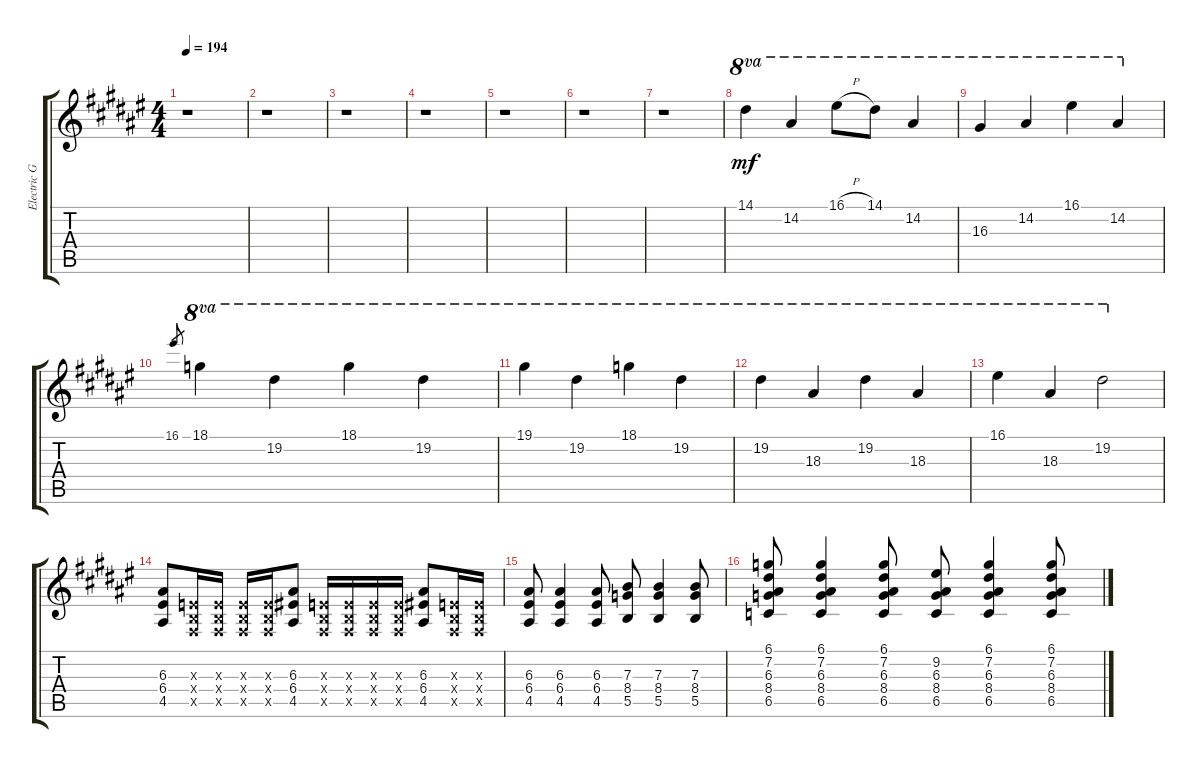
\track ("Electric Guitar III <葵>" "Electric G") {instrument distortionguitar}
\staff {score tabs}
\tuning (Db4 Ab3 E3 B2 Gb2 B1) {hide}
\ts (4 4)
\tempo 194
\clef g2
\ks f#
r.1{dy mf} |
r.1 |
r.1 |
r.1 |
r.1 |
r.1 |
r.1 |
14.1.4{ot 8va} 14.2.4{ot 8va} 16.1{h}.8{ot 8va} 14.1.8{ot 8va} 14.2.4{ot 8va} |
16.3.4{ot 8va} 14.2.4{ot 8va} 16.1.4{ot 8va} 14.2.4{ot 8va} |
16.1.8{gr} 18.1.4{ot 8va} 19.2.4{ot 8va} 18.1.4{ot 8va} 19.2.4{ot 8va} |
19.1.4{ot 8va} 19.2.4{ot 8va} 18.1.4{ot 8va} 19.2.4{ot 8va} |
19.2.4{ot 8va} 18.3.4{ot 8va} 19.2.4{ot 8va} 18.3.4{ot 8va} |
16.1.4{ot 8va} 18.3.4{ot 8va} 19.2.2{ot 8va} |
(6.3 6.4 4.5).8 (0.3{x} 0.4{x} 0.5{x}).16 (0.3{x} 0.4{x} 0.5{x}).16 (0.3{x} 0.4{x} 0.5{x}).16 (0.3{x} 0.4{x} 0.5{x}).16 (6.3 6.4 4.5).8 (0.3{x} 0.4{x} 0.5{x}).16 (0.3{x} 0.4{x} 0.5{x}).16 (0.3{x} 0.4{x} 0.5{x}).16 (0.3{x} 0.4{x} 0.5{x}).16 (6.3 6.4 4.5).8 (0.3{x} 0.4{x} 0.5{x}).16 (0.3{x} 0.4{x} 0.5{x}).16 |
(6.3 6.4 4.5).8 (6.3 6.4 4.5).4 (6.3 6.4 4.5).8 (7.3 8.4 5.5).8 (7.3 8.4 5.5).4 (7.3 8.4 5.5).8 |
\section ("" "")
(6.1 7.2 6.3 8.4 6.5).8 (6.1 7.2 6.3 8.4 6.5).4 (6.1 7.2 6.3 8.4 6.5).8 (9.2 6.3 8.4 6.5).8 (6.1 7.2 6.3 8.4 6.5).4 (6.1 7.2 6.3 8.4 6.5).8
